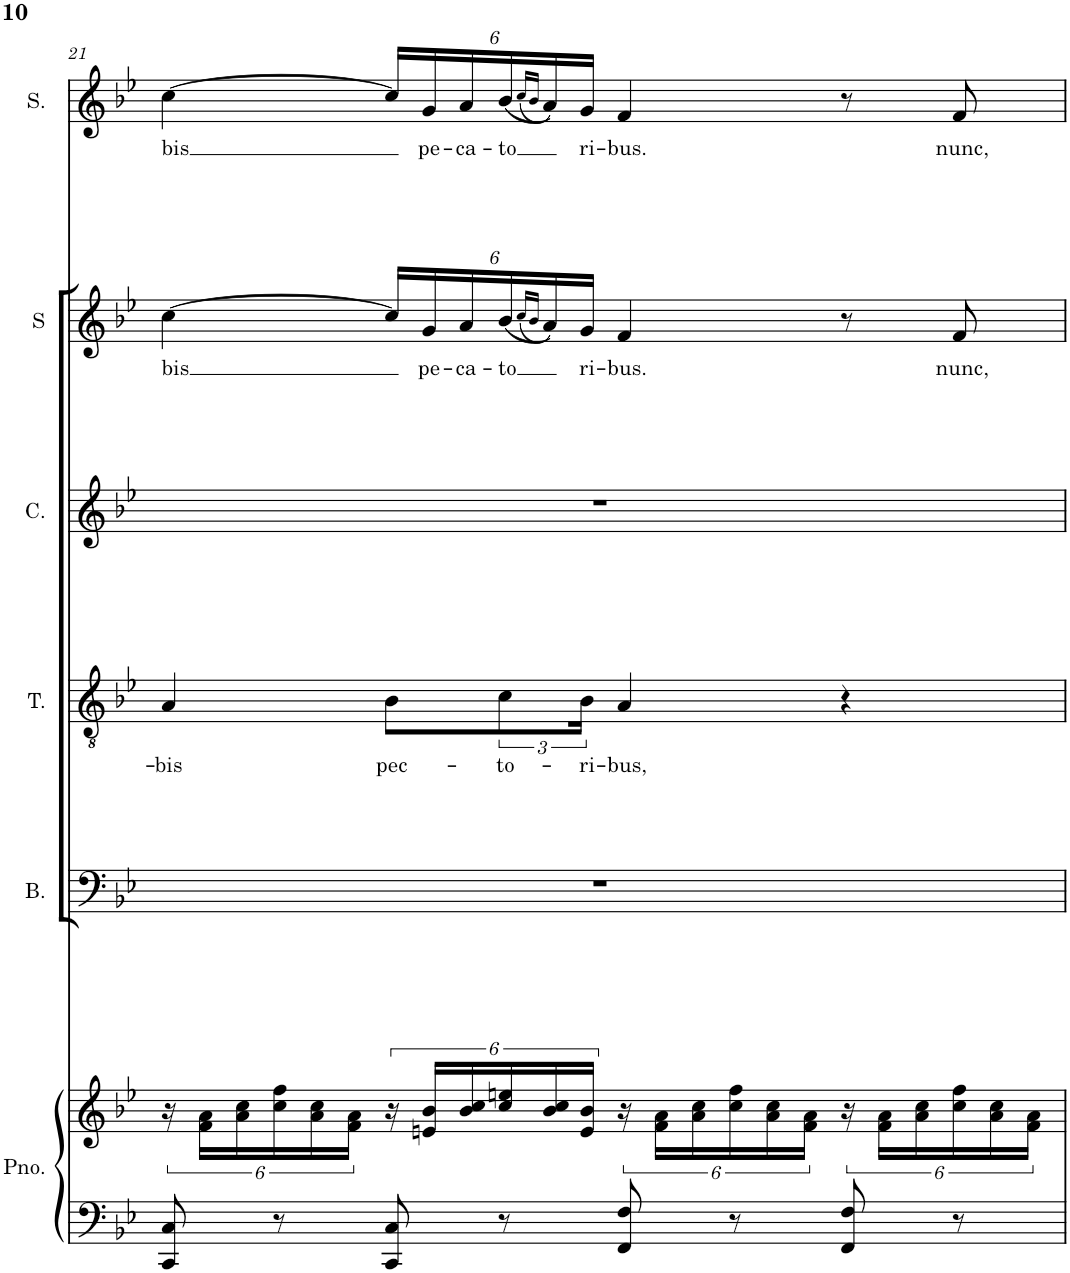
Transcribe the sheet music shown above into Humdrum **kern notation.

**kern	**kern	**kern	**kern	**text	**kern	**kern	**text	**kern	**text
*part6	*part6	*part5	*part4	*part4	*part3	*part2	*part2	*part1	*part1
*staff7	*staff6	*staff5	*staff4	*staff4	*staff3	*staff2	*staff2	*staff1	*staff1
*I"Piano	*	*I"Bajo	*I"Tenor	*	*I"Contralto	*I"Soprano	*	*I"Solista	*
*I'Pno.	*	*I'B.	*I'T.	*	*I'C.	*I'S	*	*I'S.	*
!!LO:PB:g=z
*clefF4	*clefG2	*clefF4	*clefGv2	*	*clefG2	*clefG2	*	*clefG2	*
*k[b-e-]	*k[b-e-]	*k[b-e-]	*k[b-e-]	*	*k[b-e-]	*k[b-e-]	*	*k[b-e-]	*
*M4/4	*M4/4	*M4/4	*M4/4	*	*M4/4	*M4/4	*	*M4/4	*
*met(c)	*met(c)	*met(c)	*met(c)	*	*met(c)	*met(c)	*	*met(c)	*
=21	=21	=21	=21	=21	=21	=21	=21	=21	=21
!	!	!	!	!LO:LY:b	!	!	!LO:LY:b	!	!LO:LY:b
8CC/ 8C/	24r	1r	4A/	-bis	1r	[4cc\	bis	[4cc\	bis
.	24f\ 24a\LL	.	.	.	.	.	.	.	.
.	24a\ 24cc\	.	.	.	.	.	.	.	.
8r	24cc\ 24ff\	.	.	.	.	.	.	.	.
.	24a\ 24cc\	.	.	.	.	.	.	.	.
.	24f\ 24a\JJ	.	.	.	.	.	.	.	.
!	!	!	!	!LO:LY:b	!	!	!	!	!
*	*	*	*	*	*	*Xbrackettup	*	*Xbrackettup	*
8CC/ 8C/	24r	.	8B-\L	pec-	.	24cc/LL]	.	24cc/LL]	.
!	!	!	!	!	!	!	!LO:LY:b	!	!LO:LY:b
.	24en/ 24b-/LL	.	.	.	.	24g/	pe-	24g/	pe-
!	!	!	!	!	!	!	!LO:LY:b	!	!LO:LY:b
.	24b-/ 24cc/	.	.	.	.	24a/	-ca-	24a/	-ca-
!	!	!	!	!LO:LY:b	!	!	!LO:LY:b	!	!LO:LY:b
8r	24cc/ 24een/	.	12c\	-to-	.	(24b-/	-to	(24b-/	-to
.	.	.	.	.	.	16qcc/LL	.	16qcc/LL	.
.	.	.	.	.	.	(16qb-/JJ	.	(16qb-/JJ	.
.	24b-/ 24cc/	.	.	.	.	24a/))	.	24a/))	.
!	!	!	!	!LO:LY:b	!	!	!LO:LY:b	!	!LO:LY:b
.	24e/ 24b-/JJ	.	24B-\Jk	-ri-	.	24g/JJ	ri-	24g/JJ	ri-
!	!	!	!	!LO:LY:b	!	!	!LO:LY:b	!	!LO:LY:b
8FF/ 8F/	24r	.	4A/	-bus,	.	4f/	-bus.	4f/	-bus.
.	24f\ 24a\LL	.	.	.	.	.	.	.	.
.	24a\ 24cc\	.	.	.	.	.	.	.	.
8r	24cc\ 24ff\	.	.	.	.	.	.	.	.
.	24a\ 24cc\	.	.	.	.	.	.	.	.
.	24f\ 24a\JJ	.	.	.	.	.	.	.	.
8FF/ 8F/	24r	.	4r	.	.	8r	.	8r	.
.	24f\ 24a\LL	.	.	.	.	.	.	.	.
.	24a\ 24cc\	.	.	.	.	.	.	.	.
!	!	!	!	!	!	!	!LO:LY:b	!	!LO:LY:b
8r	24cc\ 24ff\	.	.	.	.	8f/	nunc,	8f/	nunc,
.	24a\ 24cc\	.	.	.	.	.	.	.	.
.	24f\ 24a\JJ	.	.	.	.	.	.	.	.
=	=	=	=	=	=	=	=	=	=
*-	*-	*-	*-	*-	*-	*-	*-	*-	*-
